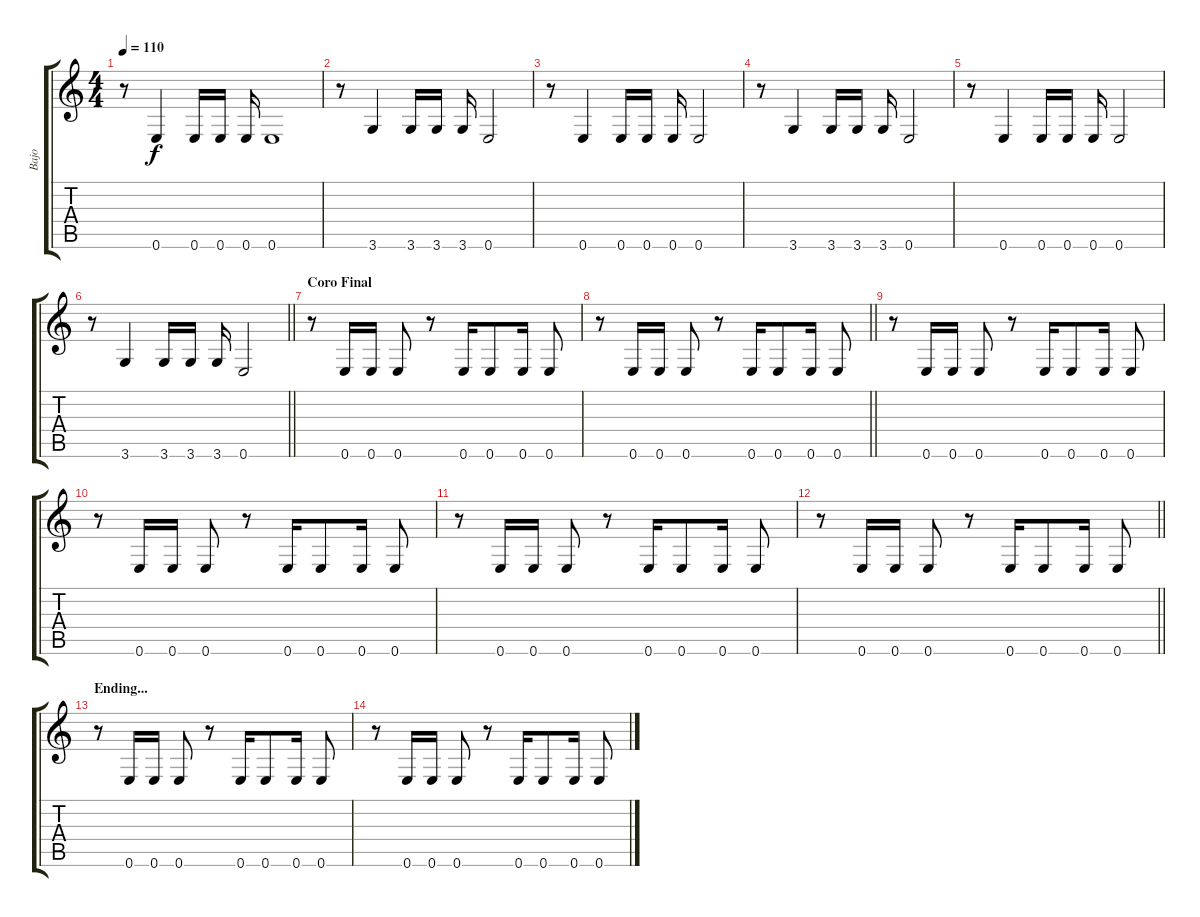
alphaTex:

\track ("Bajo" "Bajo") {instrument electricbassfinger}
\staff {score tabs}
\tuning (E4 B3 G3 D3 A2 E2) {hide}
\ts (4 4)
\tempo 110
\clef g2
\ks c
r.8{dy f} 0.6.4 0.6.16 0.6.16 0.6.16 0.6.1 |
r.8 3.6.4 3.6.16 3.6.16 3.6.16 0.6.2 |
r.8 0.6.4 0.6.16 0.6.16 0.6.16 0.6.2 |
r.8 3.6.4 3.6.16 3.6.16 3.6.16 0.6.2 |
r.8 0.6.4 0.6.16 0.6.16 0.6.16 0.6.2 |
\barLineRight lightlight
r.8 3.6.4 3.6.16 3.6.16 3.6.16 0.6.2 |
\section ("" "Coro Final")
r.8 0.6.16 0.6.16 0.6.8 r.8 0.6.16 0.6.8 0.6.16 0.6.8 |
\barLineRight lightlight
r.8 0.6.16 0.6.16 0.6.8 r.8 0.6.16 0.6.8 0.6.16 0.6.8 |
r.8 0.6.16 0.6.16 0.6.8 r.8 0.6.16 0.6.8 0.6.16 0.6.8 |
r.8 0.6.16 0.6.16 0.6.8 r.8 0.6.16 0.6.8 0.6.16 0.6.8 |
r.8 0.6.16 0.6.16 0.6.8 r.8 0.6.16 0.6.8 0.6.16 0.6.8 |
\barLineRight lightlight
r.8 0.6.16 0.6.16 0.6.8 r.8 0.6.16 0.6.8 0.6.16 0.6.8 |
\section ("" "Ending...")
r.8 0.6.16 0.6.16 0.6.8 r.8 0.6.16 0.6.8 0.6.16 0.6.8 |
r.8 0.6.16 0.6.16 0.6.8 r.8 0.6.16 0.6.8 0.6.16 0.6.8
